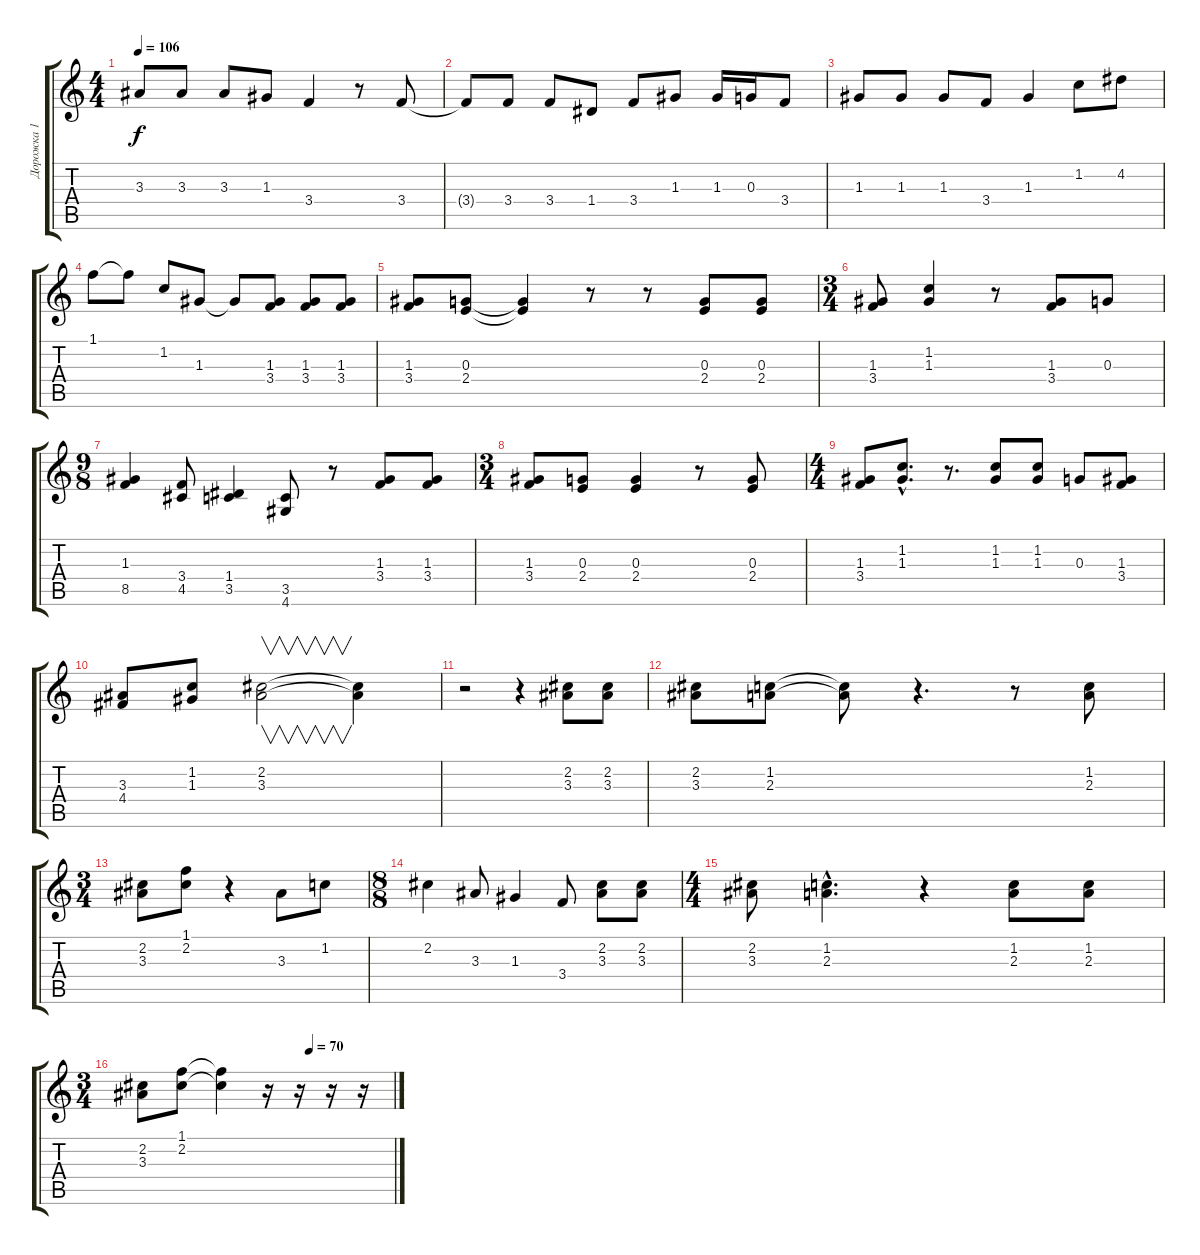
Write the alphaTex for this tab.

\track ("Дорожка 1" "Дорожка 1") {instrument electricguitarjazz}
\staff {score tabs}
\tuning (E4 B3 G3 D3 A2 E2) {hide}
\ts (4 4)
\tempo 106
\clef g2
\ks c
3.3.8{dy f} 3.3.8 3.3.8 1.3.8 3.4.4 r.8 3.4.8 |
3.4{t}.8 3.4.8 3.4.8 1.4.8 3.4.8 1.3.8 1.3.16 0.3.16 3.4.8 |
1.3.8 1.3.8 1.3.8 3.4.8 1.3.4 1.2.8 4.2.8 |
1.1.8 1.1{t}.8 1.2.8 1.3.8 1.3{t}.8 (1.3 3.4).8 (1.3 3.4).8 (1.3 3.4).8 |
(1.3 3.4).8 (0.3 2.4).8 (0.3{t} 2.4{t}).4 r.8 r.8 (0.3 2.4).8 (0.3 2.4).8 |
\ts (3 4)
(1.3 3.4).8 (1.2 1.3).4 r.8 (1.3 3.4).8 0.3.8 |
\ts (9 8)
(1.3 8.5).4 (3.4 4.5).8 (1.4 3.5).4 (3.5 4.6).8 r.8 (1.3 3.4).8 (1.3 3.4).8 |
\ts (3 4)
(1.3 3.4).8 (0.3 2.4).8 (0.3 2.4).4 r.8 (0.3 2.4).8 |
\ts (4 4)
(1.3 3.4).8 (1.2{hac} 1.3{hac}).8{d} r.8{d} (1.2 1.3).8 (1.2 1.3).8 0.3.8 (1.3 3.4).8 |
(3.3 4.4).8 (1.2 1.3).8 (2.2 3.3).2{v} (2.2{t} 3.3{t}).4 |
r.2 r.4 (2.2 3.3).8 (2.2 3.3).8 |
(2.2 3.3).8 (1.2 2.3).8 (1.2{t} 2.3{t}).8 r.4{d} r.8 (1.2 2.3).8 |
\ts (3 4)
(2.2 3.3).8 (1.1 2.2).8 r.4 3.3.8 1.2.8 |
\ts (8 8)
2.2.4 3.3.8 1.3.4 3.4.8 (2.2 3.3).8 (2.2 3.3).8 |
\ts (4 4)
(2.2 3.3).8 (1.2{hac} 2.3{hac}).4{d} r.4 (1.2 2.3).8 (1.2 2.3).8 |
\ts (3 4)
\tempo (70 0.6666666666666666)
(2.2 3.3).8 (1.1 2.2).8 (1.1{t} 2.2{t}).4 r.16 r.16 r.16 r.16
